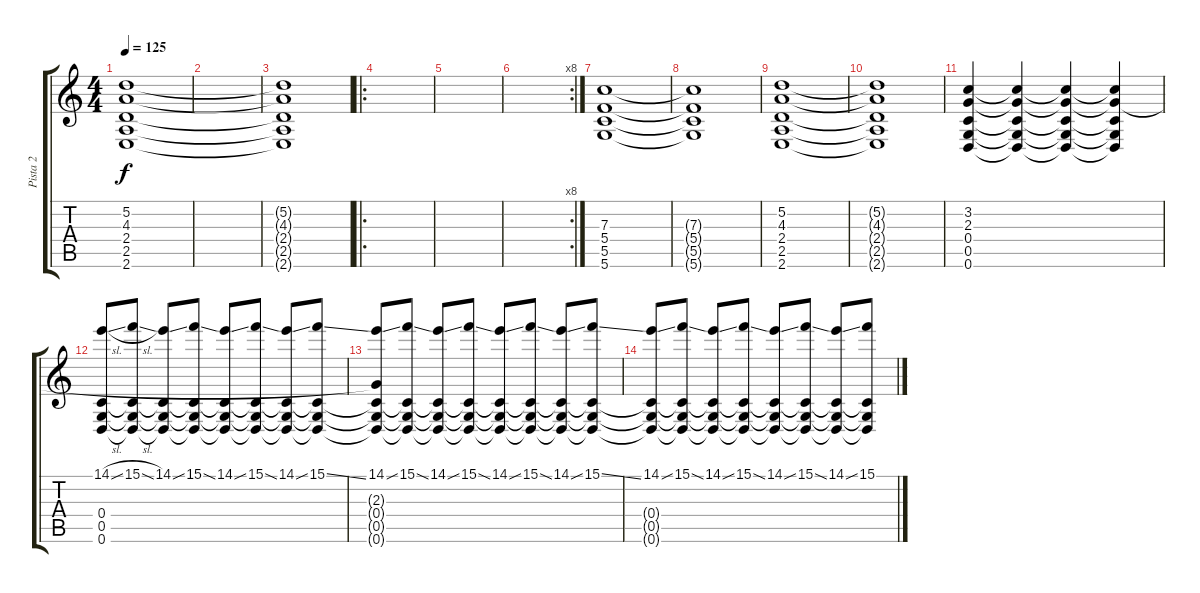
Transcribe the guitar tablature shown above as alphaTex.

\track ("Pista 2" "Pista 2") {instrument distortionguitar}
\staff {score tabs}
\tuning (D4 A3 F3 C3 G2 D2) {hide}
\ts (4 4)
\tempo 125
\clef g2
\ks c
(5.2{t} 4.3{t} 2.4{t} 2.5{t} 2.6{t}).1{dy f} |
|
(5.2{t} 4.3{t} 2.4{t} 2.5{t} 2.6{t}).1 |
\ro
|
|
\rc 8
|
(7.3 5.4 5.5 5.6).1 |
(7.3{t} 5.4{t} 5.5{t} 5.6{t}).1 |
(5.2 4.3 2.4 2.5 2.6).1 |
(5.2{t} 4.3{t} 2.4{t} 2.5{t} 2.6{t}).1 |
(3.2 2.3 0.4 0.5 0.6).4 (3.2{t} 2.3{t} 0.4{t} 0.5{t} 0.6{t}).4 (3.2{t} 2.3{t} 0.4{t} 0.5{t} 0.6{t}).4 (3.2{t} 2.3{t} 0.4{t} 0.5{t} 0.6{t}).4 |
(14.1{sl} 0.4 0.5 0.6).8 (15.1{sl} 0.4{t} 0.5{t} 0.6{t}).8 (14.1{ss} 0.4{t} 0.5{t} 0.6{t}).8 (15.1{ss} 0.4{t} 0.5{t} 0.6{t}).8 (14.1{ss} 0.4{t} 0.5{t} 0.6{t}).8 (15.1{ss} 0.4{t} 0.5{t} 0.6{t}).8 (14.1{ss} 0.4{t} 0.5{t} 0.6{t}).8 (15.1{ss} 0.4{t} 0.5{t} 0.6{t}).8 |
(14.1{ss} 2.3{t} 0.4{t} 0.5{t} 0.6{t}).8 (15.1{ss} 0.4{t} 0.5{t} 0.6{t}).8 (14.1{ss} 0.4{t} 0.5{t} 0.6{t}).8 (15.1{ss} 0.4{t} 0.5{t} 0.6{t}).8 (14.1{ss} 0.4{t} 0.5{t} 0.6{t}).8 (15.1{ss} 0.4{t} 0.5{t} 0.6{t}).8 (14.1{ss} 0.4{t} 0.5{t} 0.6{t}).8 (15.1{ss} 0.4{t} 0.5{t} 0.6{t}).8 |
(14.1{ss} 0.4{t} 0.5{t} 0.6{t}).8 (15.1{ss} 0.4{t} 0.5{t} 0.6{t}).8 (14.1{ss} 0.4{t} 0.5{t} 0.6{t}).8 (15.1{ss} 0.4{t} 0.5{t} 0.6{t}).8 (14.1{ss} 0.4{t} 0.5{t} 0.6{t}).8 (15.1{ss} 0.4{t} 0.5{t} 0.6{t}).8 (14.1{ss} 0.4{t} 0.5{t} 0.6{t}).8 (15.1 0.4{t} 0.5{t} 0.6{t}).8
